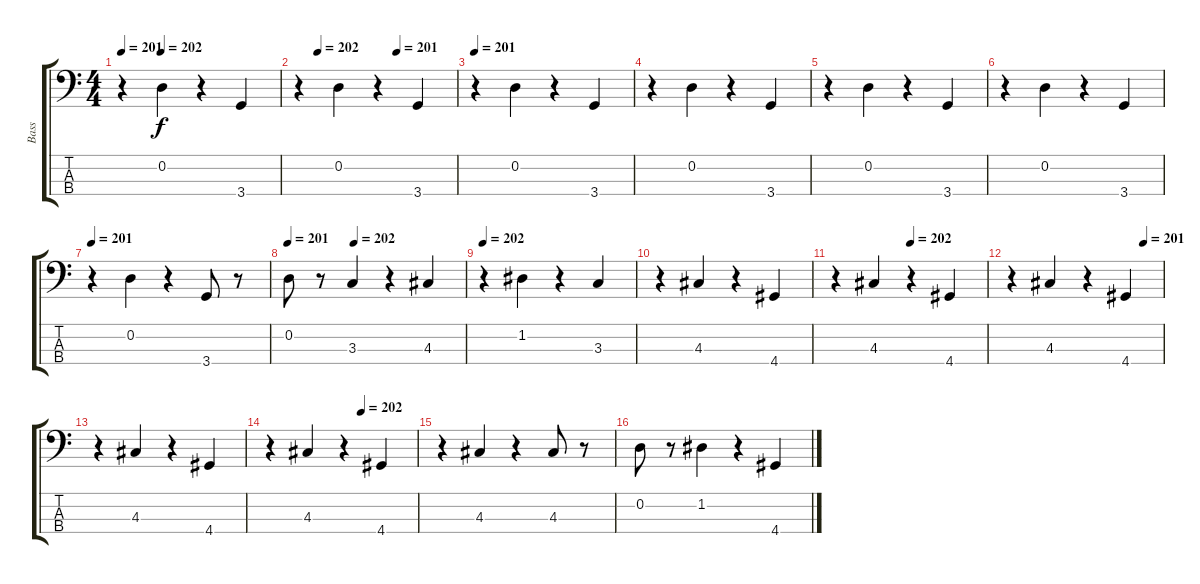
\track ("Bass" "Bass") {instrument fretlessbass}
\staff {score tabs}
\tuning (G2 D2 A1 E1) {hide}
\ts (4 4)
\tempo 201
\tempo (202 0.25)
\clef f4
\ks c
r.4{dy f} 0.2.4 r.4 3.4.4 |
\tempo (202 0.125)
\tempo (201 0.625)
r.4 0.2.4 r.4 3.4.4 |
\tempo 201
r.4 0.2.4 r.4 3.4.4 |
r.4 0.2.4 r.4 3.4.4 |
r.4 0.2.4 r.4 3.4.4 |
r.4 0.2.4 r.4 3.4.4 |
\tempo 201
r.4 0.2.4 r.4 3.4.8 r.8 |
\tempo 201
\tempo (202 0.375)
0.2.8 r.8 3.3.4 r.4 4.3.4 |
\tempo 202
r.4 1.2.4 r.4 3.3.4 |
r.4 4.3.4 r.4 4.4.4 |
\tempo (202 0.5)
r.4 4.3.4 r.4 4.4.4 |
\tempo (201 0.875)
r.4 4.3.4 r.4 4.4.4 |
r.4 4.3.4 r.4 4.4.4 |
\tempo (202 0.625)
r.4 4.3.4 r.4 4.4.4 |
r.4 4.3.4 r.4 4.3.8 r.8 |
0.2.8 r.8 1.2.4 r.4 4.4.4
